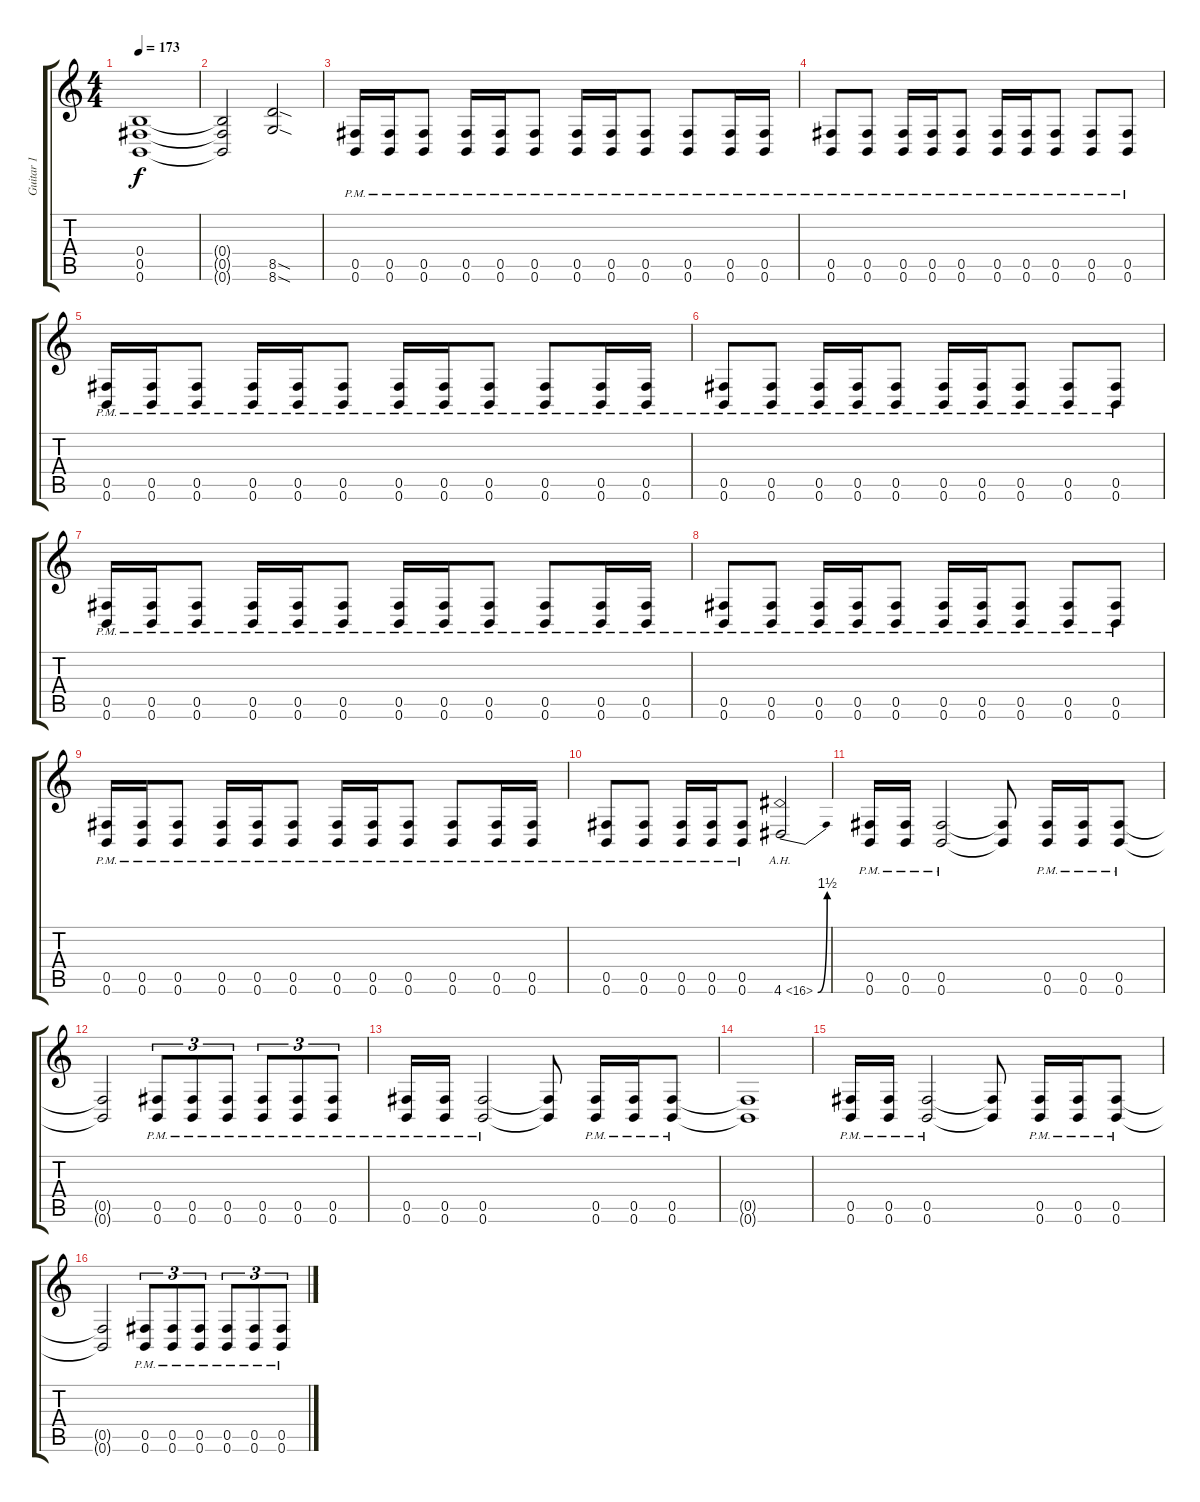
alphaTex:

\track ("Guitar 1" "Guitar 1") {instrument distortionguitar}
\staff {score tabs}
\tuning (Db4 Ab3 E3 B2 Gb2 B1) {hide}
\ts (4 4)
\tempo 173
\clef g2
\ks c
(0.4 0.5 0.6).1{dy f} |
(0.4{t} 0.5{t} 0.6{t}).2 (8.5{sod} 8.6{sod}).2 |
(0.5{pm} 0.6{pm}).16 (0.5{pm} 0.6{pm}).16 (0.5{pm} 0.6{pm}).8 (0.5{pm} 0.6{pm}).16 (0.5{pm} 0.6{pm}).16 (0.5{pm} 0.6{pm}).8 (0.5{pm} 0.6{pm}).16 (0.5{pm} 0.6{pm}).16 (0.5{pm} 0.6{pm}).8 (0.5{pm} 0.6{pm}).8 (0.5{pm} 0.6{pm}).16 (0.5{pm} 0.6{pm}).16 |
(0.5{pm} 0.6{pm}).8 (0.5{pm} 0.6{pm}).8 (0.5{pm} 0.6{pm}).16 (0.5{pm} 0.6{pm}).16 (0.5{pm} 0.6{pm}).8 (0.5{pm} 0.6{pm}).16 (0.5{pm} 0.6{pm}).16 (0.5{pm} 0.6{pm}).8 (0.5{pm} 0.6{pm}).8 (0.5{pm} 0.6{pm}).8 |
(0.5{pm} 0.6{pm}).16 (0.5{pm} 0.6{pm}).16 (0.5{pm} 0.6{pm}).8 (0.5{pm} 0.6{pm}).16 (0.5{pm} 0.6{pm}).16 (0.5{pm} 0.6{pm}).8 (0.5{pm} 0.6{pm}).16 (0.5{pm} 0.6{pm}).16 (0.5{pm} 0.6{pm}).8 (0.5{pm} 0.6{pm}).8 (0.5{pm} 0.6{pm}).16 (0.5{pm} 0.6{pm}).16 |
(0.5{pm} 0.6{pm}).8 (0.5{pm} 0.6{pm}).8 (0.5{pm} 0.6{pm}).16 (0.5{pm} 0.6{pm}).16 (0.5{pm} 0.6{pm}).8 (0.5{pm} 0.6{pm}).16 (0.5{pm} 0.6{pm}).16 (0.5{pm} 0.6{pm}).8 (0.5{pm} 0.6{pm}).8 (0.5{pm} 0.6{pm}).8 |
(0.5{pm} 0.6{pm}).16 (0.5{pm} 0.6{pm}).16 (0.5{pm} 0.6{pm}).8 (0.5{pm} 0.6{pm}).16 (0.5{pm} 0.6{pm}).16 (0.5{pm} 0.6{pm}).8 (0.5{pm} 0.6{pm}).16 (0.5{pm} 0.6{pm}).16 (0.5{pm} 0.6{pm}).8 (0.5{pm} 0.6{pm}).8 (0.5{pm} 0.6{pm}).16 (0.5{pm} 0.6{pm}).16 |
(0.5{pm} 0.6{pm}).8 (0.5{pm} 0.6{pm}).8 (0.5{pm} 0.6{pm}).16 (0.5{pm} 0.6{pm}).16 (0.5{pm} 0.6{pm}).8 (0.5{pm} 0.6{pm}).16 (0.5{pm} 0.6{pm}).16 (0.5{pm} 0.6{pm}).8 (0.5{pm} 0.6{pm}).8 (0.5{pm} 0.6{pm}).8 |
(0.5{pm} 0.6{pm}).16 (0.5{pm} 0.6{pm}).16 (0.5{pm} 0.6{pm}).8 (0.5{pm} 0.6{pm}).16 (0.5{pm} 0.6{pm}).16 (0.5{pm} 0.6{pm}).8 (0.5{pm} 0.6{pm}).16 (0.5{pm} 0.6{pm}).16 (0.5{pm} 0.6{pm}).8 (0.5{pm} 0.6{pm}).8 (0.5{pm} 0.6{pm}).16 (0.5{pm} 0.6{pm}).16 |
(0.5{pm} 0.6{pm}).8 (0.5{pm} 0.6{pm}).8 (0.5{pm} 0.6{pm}).16 (0.5{pm} 0.6{pm}).16 (0.5{pm} 0.6{pm}).8 4.6{be (bend 0 0 60 6) ah 12}.2 |
(0.5{pm} 0.6{pm}).16 (0.5{pm} 0.6{pm}).16 (0.5{pm} 0.6{pm}).2 (0.5{t} 0.6{t}).8 (0.5{pm} 0.6{pm}).16 (0.5{pm} 0.6{pm}).16 (0.5{pm} 0.6{pm}).8 |
(0.5{t} 0.6{t}).2 (0.5{pm} 0.6{pm}).8{tu (3 2)} (0.5{pm} 0.6{pm}).8{tu (3 2)} (0.5{pm} 0.6{pm}).8{tu (3 2)} (0.5{pm} 0.6{pm}).8{tu (3 2)} (0.5{pm} 0.6{pm}).8{tu (3 2)} (0.5{pm} 0.6{pm}).8{tu (3 2)} |
(0.5{pm} 0.6{pm}).16 (0.5{pm} 0.6{pm}).16 (0.5{pm} 0.6{pm}).2 (0.5{t} 0.6{t}).8 (0.5{pm} 0.6{pm}).16 (0.5{pm} 0.6{pm}).16 (0.5{pm} 0.6{pm}).8 |
(0.5{t} 0.6{t}).1 |
(0.5{pm} 0.6{pm}).16 (0.5{pm} 0.6{pm}).16 (0.5{pm} 0.6{pm}).2 (0.5{t} 0.6{t}).8 (0.5{pm} 0.6{pm}).16 (0.5{pm} 0.6{pm}).16 (0.5{pm} 0.6{pm}).8 |
(0.5{t} 0.6{t}).2 (0.5{pm} 0.6{pm}).8{tu (3 2)} (0.5{pm} 0.6{pm}).8{tu (3 2)} (0.5{pm} 0.6{pm}).8{tu (3 2)} (0.5{pm} 0.6{pm}).8{tu (3 2)} (0.5{pm} 0.6{pm}).8{tu (3 2)} (0.5{pm} 0.6{pm}).8{tu (3 2)}
